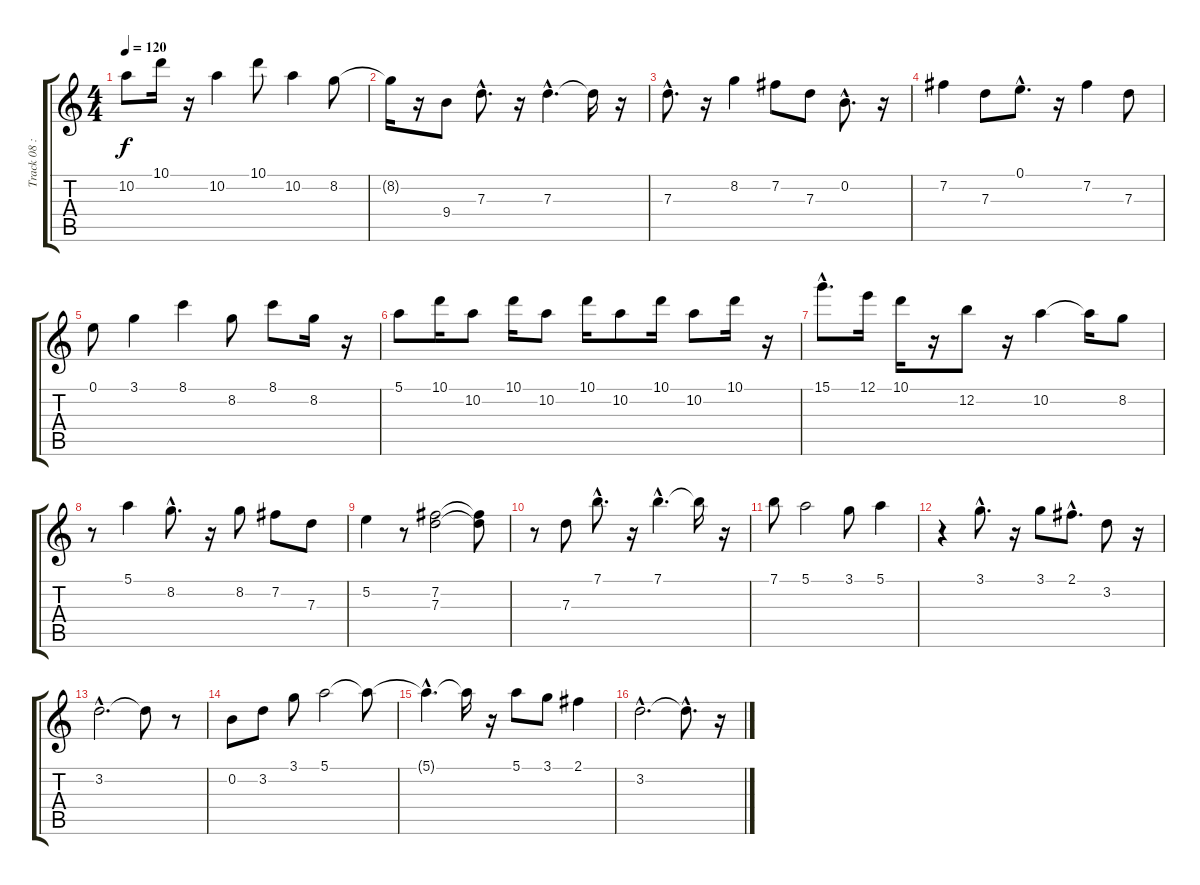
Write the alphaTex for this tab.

\track ("Track 08 : unspecified" "Track 08 :") {instrument distortionguitar}
\staff {score tabs}
\tuning (E4 B3 G3 D3 A2 E2) {hide}
\ts (4 4)
\tempo 120
\clef g2
\ks c
10.2{t}.8{dy f} 10.1.16 r.16 10.2.4 10.1.8 10.2.4 8.2.8 |
8.2{t}.16 r.16 9.4.8 7.3{hac}.8{d} r.16 7.3{hac}.4{d} 7.3{t}.16 r.16 |
7.3{hac}.8{d} r.16 8.2.4 7.2.8 7.3.8 0.2{hac}.8{d} r.16 |
7.2.4 7.3.8 0.1{hac}.8{d} r.16 7.2.4 7.3.8 |
0.1.8 3.1.4 8.1.4 8.2.8 8.1.8 8.2.16 r.16 |
5.1.8 10.1.16 10.2.8 10.1.16 10.2.8 10.1.16 10.2.8 10.1.16 10.2.8 10.1.16 r.16 |
15.1{hac}.8{d} 12.1.16 10.1.16 r.16 12.2.8 r.16 10.2.4 10.2{t}.16 8.2.8 |
r.8 5.1.4 8.2{hac}.8{d} r.16 8.2.8 7.2.8 7.3.8 |
5.2.4 r.8 (7.2 7.3).2 (7.2{t} 7.3{t}).8 |
r.8 7.3.8 7.1{hac}.8{d} r.16 7.1{hac}.4{d} 7.1{t}.16 r.16 |
7.1.8 5.1.2 3.1.8 5.1.4 |
r.4 3.1{hac}.8{d} r.16 3.1.8 2.1{hac}.8{d} 3.2.8 r.16 |
3.2{hac}.2{d} 3.2{t}.8 r.8 |
0.2.8 3.2.8 3.1.8 5.1.2 5.1{t}.8 |
5.1{hac t}.4{d} 5.1{t}.16 r.16 5.1.8 3.1.8 2.1.4 |
3.2{hac}.2{d} 3.2{hac t}.8{d} r.16
